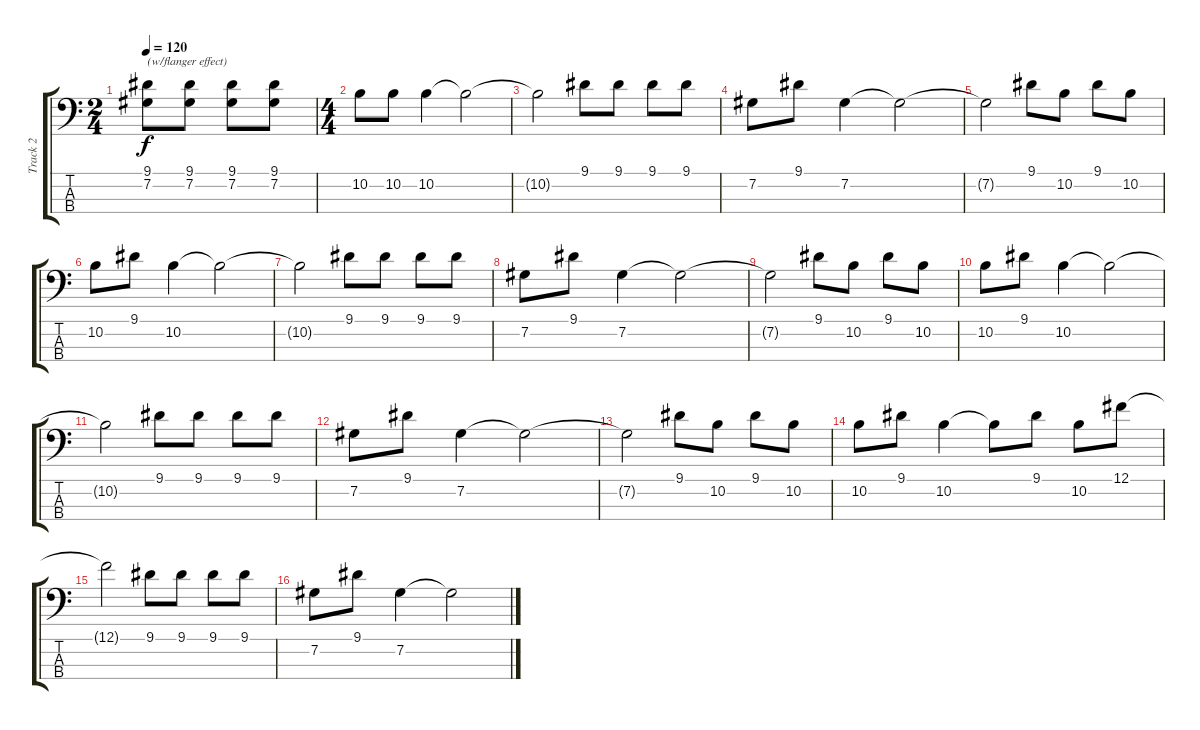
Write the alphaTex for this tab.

\track ("Track 2" "Track 2") {instrument electricbasspick}
\staff {score tabs}
\tuning (Gb2 Db2 Ab1 Db1) {hide}
\ts (2 4)
\tempo 120
\clef f4
\ks c
(9.1 7.2).8{txt "(w/flanger effect)" dy f instrument electricbasspick} (9.1 7.2).8 (9.1 7.2).8 (9.1 7.2).8 |
\ts (4 4)
10.2.8 10.2.8 10.2.4 10.2{t}.2 |
10.2{t}.2 9.1.8 9.1.8 9.1.8 9.1.8 |
7.2.8 9.1.8 7.2.4 7.2{t}.2 |
7.2{t}.2 9.1.8 10.2.8 9.1.8 10.2.8 |
10.2.8 9.1.8 10.2.4 10.2{t}.2 |
10.2{t}.2 9.1.8 9.1.8 9.1.8 9.1.8 |
7.2.8 9.1.8 7.2.4 7.2{t}.2 |
7.2{t}.2 9.1.8 10.2.8 9.1.8 10.2.8 |
10.2.8 9.1.8 10.2.4 10.2{t}.2 |
10.2{t}.2 9.1.8 9.1.8 9.1.8 9.1.8 |
7.2.8 9.1.8 7.2.4 7.2{t}.2 |
7.2{t}.2 9.1.8 10.2.8 9.1.8 10.2.8 |
10.2.8 9.1.8 10.2.4 10.2{t}.8 9.1.8 10.2.8 12.1.8 |
12.1{t}.2 9.1.8 9.1.8 9.1.8 9.1.8 |
7.2.8 9.1.8 7.2.4 7.2{t}.2
